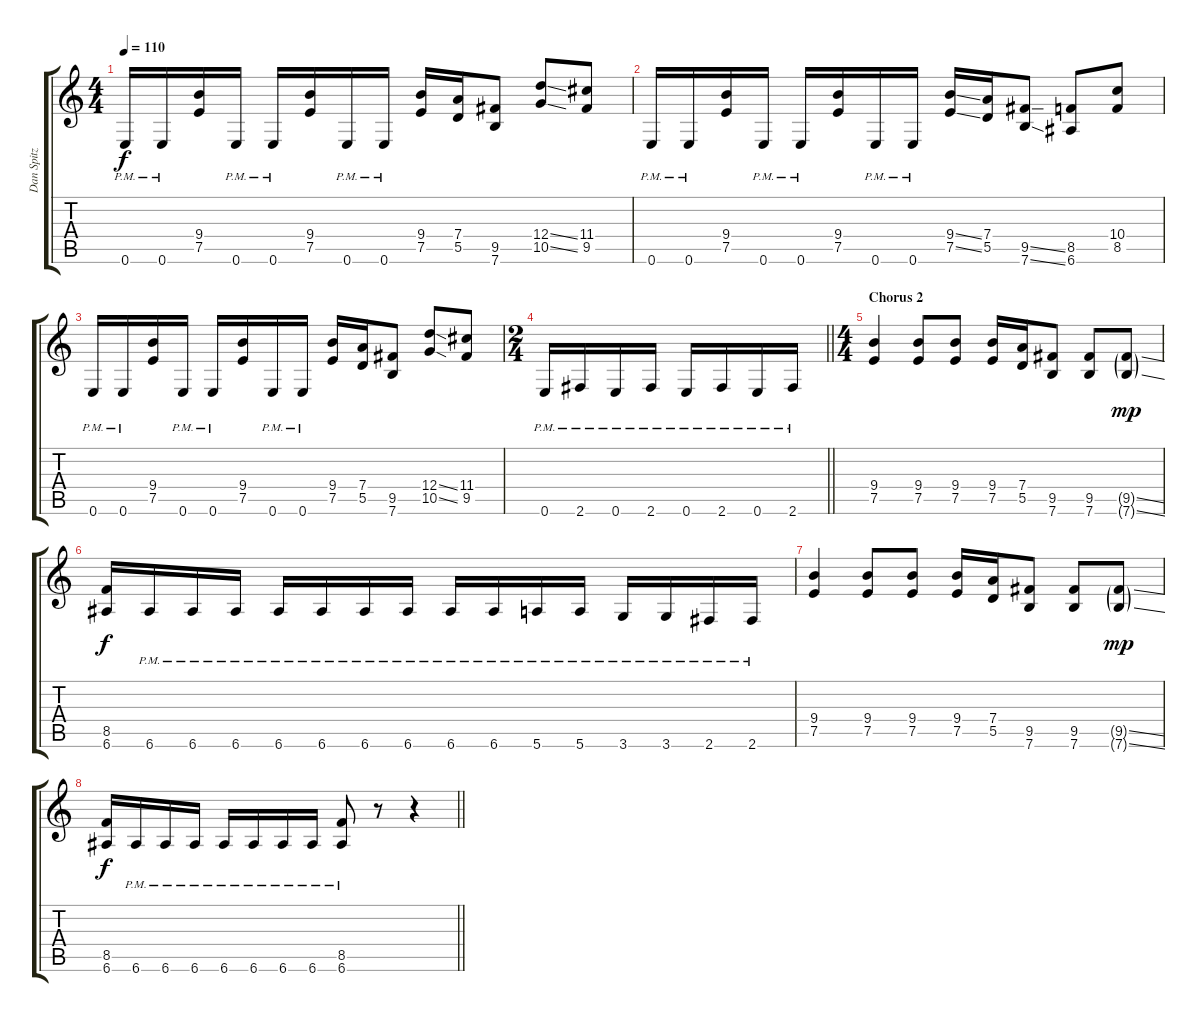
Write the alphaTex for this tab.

\track ("Dan Spitz" "Dan Spitz") {instrument distortionguitar}
\staff {score tabs}
\tuning (E4 B3 G3 D3 A2 E2) {hide}
\ts (4 4)
\tempo 110
\clef g2
\ks c
0.6{pm}.16{dy f} 0.6{pm}.16 (9.4 7.5).16 0.6{pm}.16 0.6{pm}.16 (9.4 7.5).16 0.6{pm}.16 0.6{pm}.16 (9.4 7.5).16 (7.4 5.5).16 (9.5 7.6).8 (12.4{ss} 10.5{ss}).8 (11.4 9.5).8 |
0.6{pm}.16 0.6{pm}.16 (9.4 7.5).16 0.6{pm}.16 0.6{pm}.16 (9.4 7.5).16 0.6{pm}.16 0.6{pm}.16 (9.4{ss} 7.5{ss}).16 (7.4 5.5).16 (9.5{ss} 7.6{ss}).8 (8.5 6.6).8 (10.4 8.5).8 |
0.6{pm}.16 0.6{pm}.16 (9.4 7.5).16 0.6{pm}.16 0.6{pm}.16 (9.4 7.5).16 0.6{pm}.16 0.6{pm}.16 (9.4 7.5).16 (7.4 5.5).16 (9.5 7.6).8 (12.4{ss} 10.5{ss}).8 (11.4 9.5).8 |
\ts (2 4)
\barLineRight lightlight
0.6{pm}.16 2.6{pm}.16 0.6{pm}.16 2.6{pm}.16 0.6{pm}.16 2.6{pm}.16 0.6{pm}.16 2.6{pm}.16 |
\ts (4 4)
\section ("" "Chorus 2")
(9.4 7.5).4 (9.4 7.5).8 (9.4 7.5).8 (9.4 7.5).16 (7.4 5.5).16 (9.5 7.6).8 (9.5 7.6).8 (9.5{ss g} 7.6{ss g}).8{dy mp} |
(8.5 6.6).16{dy f} 6.6{pm}.16 6.6{pm}.16 6.6{pm}.16 6.6{pm}.16 6.6{pm}.16 6.6{pm}.16 6.6{pm}.16 6.6{pm}.16 6.6{pm}.16 5.6{pm}.16 5.6{pm}.16 3.6{pm}.16 3.6{pm}.16 2.6{pm}.16 2.6{pm}.16 |
(9.4 7.5).4 (9.4 7.5).8 (9.4 7.5).8 (9.4 7.5).16 (7.4 5.5).16 (9.5 7.6).8 (9.5 7.6).8 (9.5{ss g} 7.6{ss g}).8{dy mp} |
\barLineRight lightlight
(8.5 6.6).16{dy f} 6.6{pm}.16 6.6{pm}.16 6.6{pm}.16 6.6{pm}.16 6.6{pm}.16 6.6{pm}.16 6.6{pm}.16 (8.5 6.6{pm}).8 r.8 r.4
